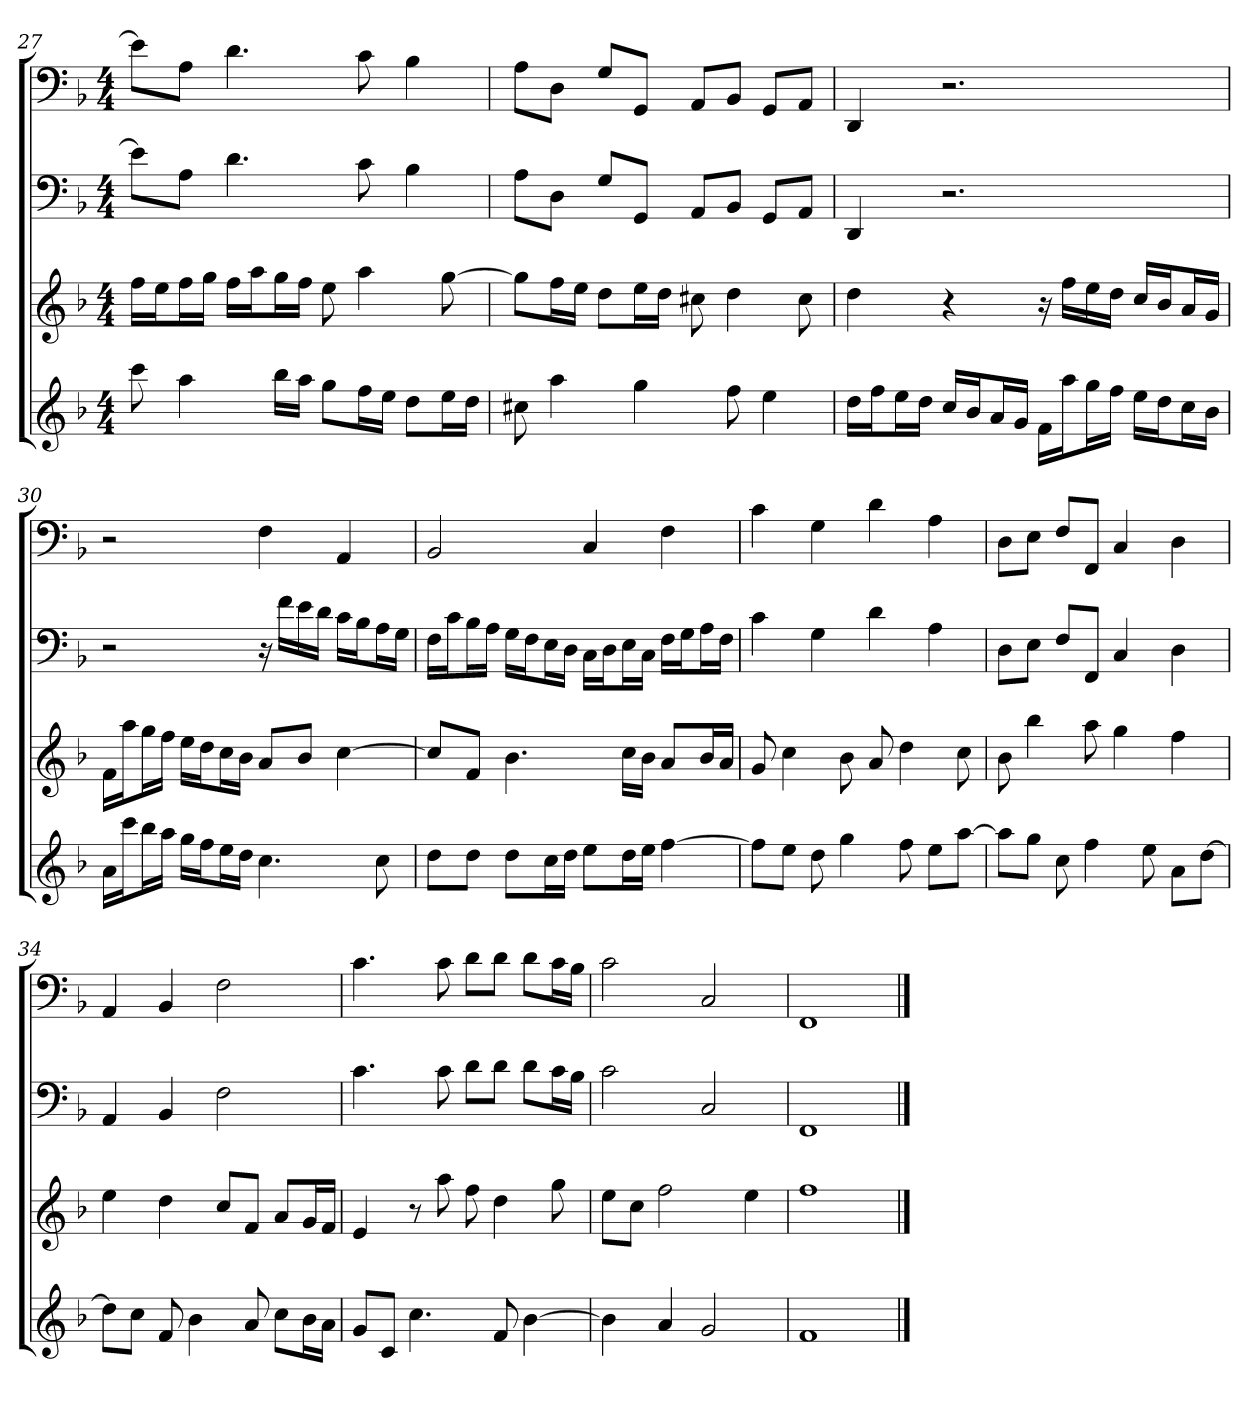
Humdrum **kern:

**kern	**kern	**kern	**kern
*part4	*part3	*part2	*part1
*staff4	*staff3	*staff2	*staff1
*k[b-]	*k[b-]	*k[b-]	*k[b-]
*F:	*F:	*F:	*F:
*M4/4	*M4/4	*M4/4	*M4/4
=27	=27	=27	=27
8ccc	16ffLL	8eL]	8eL]
.	16eeJ	.	.
4aa	16ffL	8AJ	8AJ
.	16ggJJ	.	.
.	16ffLL	4.d	4.d
.	16aaJ	.	.
16bb-LL	16ggL	.	.
16aaJJ	16ffJJ	.	.
8ggL	8ee	.	.
16ffL	4aa	8c	8c
16eeJJ	.	.	.
8ddL	.	4B-	4B-
16eeL	[8gg	.	.
16ddJJ	.	.	.
=28	=28	=28	=28
8cc#X	8ggL]	8AL	8AL
4aa	16ffL	8DJ	8DJ
.	16eeJJ	.	.
.	8ddL	8GL	8GL
4gg	16eeL	8GGJ	8GGJ
.	16ddJJ	.	.
.	8cc#X	8AAL	8AAL
8ff	4dd	8BB-J	8BB-J
4ee	.	8GGL	8GGL
.	8cc#	8AAJ	8AAJ
=29	=29	=29	=29
16ddLL	4dd	4DD	4DD
16ffJ	.	.	.
16eeL	.	.	.
16ddJJ	.	.	.
16ccLL	4r	2.r	2.r
16b-J	.	.	.
16aL	.	.	.
16gJJ	.	.	.
16fLL	16r	.	.
16aaJ	16ffLL	.	.
16ggL	16ee	.	.
16ffJJ	16ddJJ	.	.
16eeLL	16ccLL	.	.
16ddJ	16b-J	.	.
16ccL	16aL	.	.
16b-JJ	16gJJ	.	.
=30	=30	=30	=30
16aLL	16fLL	2r	2r
16cccJ	16aaJ	.	.
16bb-L	16ggL	.	.
16aaJJ	16ffJJ	.	.
16ggLL	16eeLL	.	.
16ffJ	16ddJ	.	.
16eeL	16ccL	.	.
16ddJJ	16b-JJ	.	.
4.cc	8aL	16r	4F
.	.	16fLL	.
.	8b-J	16e	.
.	.	16dJJ	.
.	[4cc	16cLL	4AA
.	.	16B-J	.
8cc	.	16AL	.
.	.	16GJJ	.
=31	=31	=31	=31
8ddL	8ccL]	16FLL	2BB-
.	.	16cJ	.
8ddJ	8fJ	16B-L	.
.	.	16AJJ	.
8ddL	4.b-	16GLL	.
.	.	16FJ	.
16ccL	.	16EL	.
16ddJJ	.	16DJJ	.
8eeL	.	16CLL	4C
.	.	16DJ	.
16ddL	16ccLL	16EL	.
16eeJJ	16b-JJ	16CJJ	.
[4ff	8aL	16FLL	4F
.	.	16GJ	.
.	16b-L	16AL	.
.	16aJJ	16FJJ	.
=32	=32	=32	=32
8ffL]	8g	4c	4c
8eeJ	4cc	.	.
8dd	.	4G	4G
4gg	8b-	.	.
.	8a	4d	4d
8ff	4dd	.	.
8eeL	.	4A	4A
[8aaJ	8cc	.	.
=33	=33	=33	=33
8aaL]	8b-	8DL	8DL
8ggJ	4bb-	8EJ	8EJ
8cc	.	8FL	8FL
4ff	8aa	8FFJ	8FFJ
.	4gg	4C	4C
8ee	.	.	.
8aL	4ff	4D	4D
[8ddJ	.	.	.
=34	=34	=34	=34
8ddL]	4ee	4AA	4AA
8ccJ	.	.	.
8f	4dd	4BB-	4BB-
4b-	.	.	.
.	8ccL	2F	2F
8a	8fJ	.	.
8ccL	8aL	.	.
16b-L	16gL	.	.
16aJJ	16fJJ	.	.
=35	=35	=35	=35
8gL	4e	4.c	4.c
8cJ	.	.	.
4.cc	8r	.	.
.	8aa	8c	8c
.	8ff	8dL	8dL
8f	4dd	8dJ	8dJ
[4b-	.	8dL	8dL
.	8gg	16cL	16cL
.	.	16B-JJ	16B-JJ
=36	=36	=36	=36
4b-]	8eeL	2c	2c
.	8ccJ	.	.
4a	2ff	.	.
2g	.	2C	2C
.	4ee	.	.
=37	=37	=37	=37
1f	1ff	1FF	1FF
==	==	==	==
*-	*-	*-	*-
